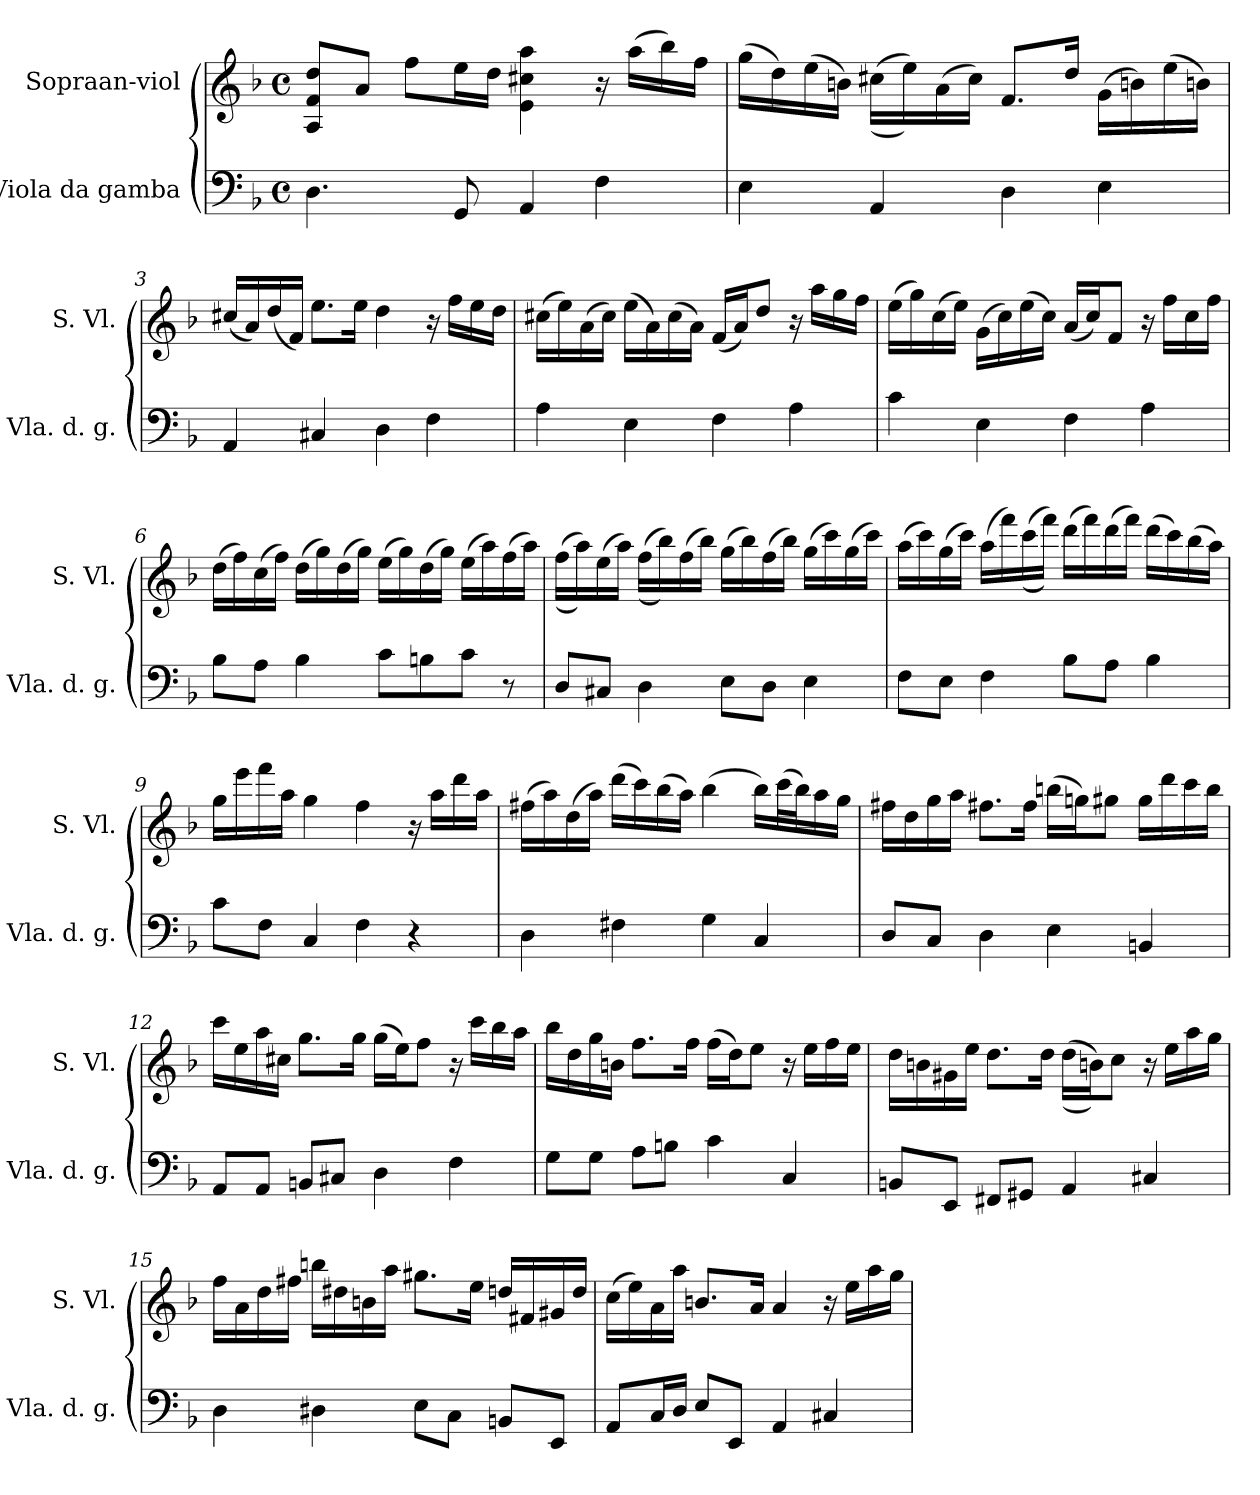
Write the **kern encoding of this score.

**kern	**kern
*part2	*part1
*staff2	*staff1
*I"Viola da gamba	*I"Sopraan-viol
*I'Vla. d. g.	*I'S. Vl.
*clefF4	*clefG2
*k[b-]	*k[b-]
*M4/4	*M4/4
*met(c)	*met(c)
*MM70	*MM70
=1	=1
4.D\	8A/ 8f/ 8dd/L
.	8a/J
.	8ff\L
8GG/	16ee\L
.	16dd\JJ
4AA/	4e\ 4cc#X\ 4aa\
4F\	16r
.	(16aa\LL
.	16bb-\)
.	16ff\JJ
=2	=2
4E\	(16gg\LL
.	16dd\)
.	(16ee\
.	16bn\JJ)
4AA/	((16cc#X\LL
.	16ee\))
.	(16a\
.	16cc#\JJ)
4D\	8.f/L
.	16dd/Jk
4E\	(16g\LL
.	16bn\)
.	(16ee\
.	16bn\JJ)
!!LO:LB:g=z
=3	=3
4AA/	(16cc#X/LL
.	16a/)
.	(16dd/
.	16f/JJ)
4C#X/	8.ee\L
.	16ee\Jk
4D\	4dd\
4F\	16r
.	16ff\LL
.	16ee\
.	16dd\JJ
=4	=4
4A\	(16cc#X\LL
.	16ee\)
.	(16a\
.	16cc#\JJ)
4E\	(16ee\LL
.	16a\)
.	(16cc#\
.	16a\JJ)
4F\	(16f/LL
.	16a/J)
.	8dd/J
4A\	16r
.	16aa\LL
.	16gg\
.	16ff\JJ
!!LO:LB:g=z
=5	=5
4c\	(16ee\LL
.	16gg\)
.	(16cc\
.	16ee\JJ)
4E\	(16g\LL
.	16cc\)
.	(16ee\
.	16cc\JJ)
4F\	(16a/LL
.	16cc/J)
.	8f/J
4A\	16r
.	16ff\LL
.	16cc\
.	16ff\JJ
=6	=6
8B-\L	(16dd\LL
.	16ff\)
8A\J	(16cc\
.	16ff\JJ)
4B-\	(16dd\LL
.	16gg\)
.	(16dd\
.	16gg\JJ)
8c\L	(16ee\LL
.	16gg\)
8Bn\	(16dd\
.	16gg\JJ)
8c\J	(16ee\LL
.	16aa\)
8r	(16ff\
.	16aa\JJ)
!!LO:LB:g=z
=7	=7
8D/L	((16ff\LL
.	16aa\))
8C#X/J	(16ee\
.	16aa\JJ)
4D\	((16ff\LL
.	16bb-\))
.	(16ff\
.	16bb-\JJ)
8E\L	(16gg\LL
.	16bb-\)
8D\J	(16ff\
.	16bb-\JJ)
4E\	(16gg\LL
.	16ccc\)
.	(16gg\
.	16ccc\JJ)
=8	=8
8F\L	(16aa\LL
.	16ccc\)
8E\J	(16gg\
.	16ccc\JJ)
4F\	(16aa\LL
.	16fff\)
.	((16ccc\
.	16fff\JJ))
8B-\L	(16ddd\LL
.	16fff\)
8A\J	(16ddd\
.	16fff\JJ)
4B-\	(16ddd\LL
.	16ccc\)
.	(16bb-\
.	16aa\JJ)
!!LO:LB:g=z
=9	=9
8c\L	16gg\LL
.	16eee\
8F\J	16fff\
.	16aa\JJ
4C/	4gg\
4F\	4ff\
4r	16r
.	16aa\LL
.	16ddd\
.	16aa\JJ
=10	=10
4D\	(16ff#X\LL
.	16aa\)
.	(16dd\
.	16aa\JJ)
4F#X\	(16ddd\LL
.	16ccc\)
.	(16bb-\
.	16aa\JJ)
4G\	(4bb-\
4C/	16bb-\LL)
.	(32ccc\L
.	32bb-\J)
.	16aa\
.	16gg\JJ
!!LO:PB:g=z
=11	=11
8D/L	16ff#X\LL
.	16dd\
8C/J	16gg\
.	16aa\JJ
4D\	8.ff#X\L
.	16ff#\Jk
4E\	(16bbn\LL
.	16ggn\J)
.	8gg#X\J
4BBn/	16gg#\LL
.	16ddd\
.	16ccc\
.	16bb\JJ
=12	=12
8AA/L	16ccc\LL
.	16ee\
8AA/J	16aa\
.	16cc#X\JJ
8BBn/L	8.gg\L
8C#X/J	.
.	16gg\Jk
4D\	(16gg\LL
.	16ee\J)
.	8ff\J
4F\	16r
.	16ccc\LL
.	16bb-\
.	16aa\JJ
!!LO:LB:g=z
=13	=13
8G\L	16bb-\LL
.	16dd\
8G\J	16gg\
.	16bn\JJ
8A\L	8.ff\L
8Bn\J	.
.	16ff\Jk
4c\	(16ff\LL
.	16dd\J)
.	8ee\J
4C/	16r
.	16ee\LL
.	16ff\
.	16ee\JJ
=14	=14
8BBn/L	16dd\LL
.	16bn\
8EE/J	16g#X\
.	16ee\JJ
8FF#X/L	8.dd\L
8GG#X/J	.
.	16dd\Jk
4AA/	((16dd\LL
.	16bn\J))
.	8cc\J
4C#X/	16r
.	16ee\LL
.	16aa\
.	16gg\JJ
!!LO:LB:g=z
=15	=15
4D\	16ff\LL
.	16a\
.	16dd\
.	16ff#X\JJ
4D#X\	16bbn\LL
.	16dd#X\
.	16bn\
.	16aa\JJ
8E\L	8.gg#X\L
8C\J	.
.	16ee\Jk
8BBn/L	16ddn/LL
.	16f#X/
8EE/J	16g#X/
.	16dd/JJ
=16	=16
8AA/L	(16cc\LL
.	16ee\)
16C/L	16a\
16D/JJ	16aa\JJ
8E/L	8.bn/L
8EE/J	.
.	16a/Jk
4AA/	4a/
4C#X/	16r
.	16ee\LL
.	16aa\
.	16gg\JJ
=	=
*-	*-
